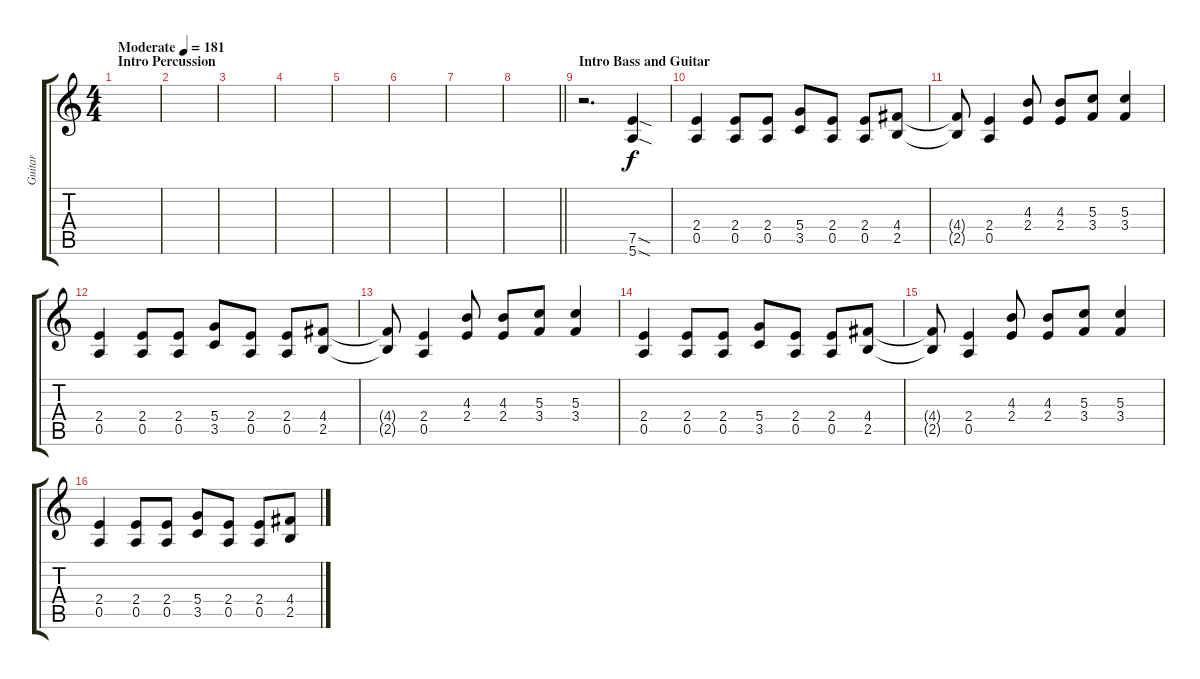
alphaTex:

\track ("Guitar" "Guitar") {instrument overdrivenguitar}
\staff {score tabs}
\tuning (E4 B3 G3 D3 A2 E2) {hide}
\ts (4 4)
\section ("" "Intro Percussion")
\tempo (181 "Moderate")
\clef g2
\ks c
|
|
|
|
|
|
|
\barLineRight lightlight
|
\section ("" "Intro Bass and Guitar")
r.2{d} (7.5{sod} 5.6{sod}).4 |
(2.4 0.5).4 (2.4 0.5).8 (2.4 0.5).8 (5.4 3.5).8 (2.4 0.5).8 (2.4 0.5).8 (4.4 2.5).8 |
(4.4{t} 2.5{t}).8 (2.4 0.5).4 (4.3 2.4).8 (4.3 2.4).8 (5.3 3.4).8 (5.3 3.4).4 |
(2.4 0.5).4 (2.4 0.5).8 (2.4 0.5).8 (5.4 3.5).8 (2.4 0.5).8 (2.4 0.5).8 (4.4 2.5).8 |
(4.4{t} 2.5{t}).8 (2.4 0.5).4 (4.3 2.4).8 (4.3 2.4).8 (5.3 3.4).8 (5.3 3.4).4 |
(2.4 0.5).4 (2.4 0.5).8 (2.4 0.5).8 (5.4 3.5).8 (2.4 0.5).8 (2.4 0.5).8 (4.4 2.5).8 |
(4.4{t} 2.5{t}).8 (2.4 0.5).4 (4.3 2.4).8 (4.3 2.4).8 (5.3 3.4).8 (5.3 3.4).4 |
(2.4 0.5).4 (2.4 0.5).8 (2.4 0.5).8 (5.4 3.5).8 (2.4 0.5).8 (2.4 0.5).8 (4.4 2.5).8
